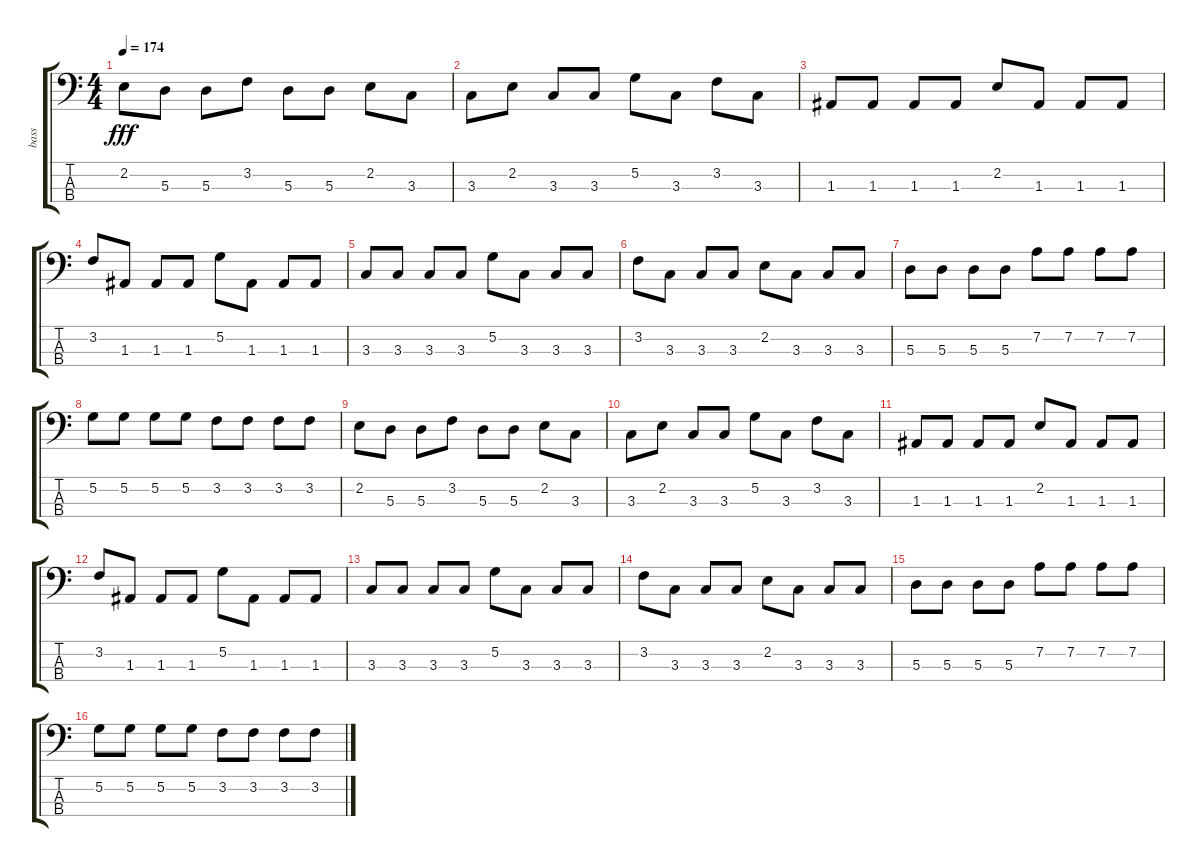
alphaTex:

\track ("bass" "bass") {instrument electricbassfinger}
\staff {score tabs}
\tuning (G2 D2 A1 D1) {hide}
\ts (4 4)
\tempo 174
\clef f4
\ks c
2.2.8{dy fff} 5.3.8 5.3.8 3.2.8 5.3.8 5.3.8 2.2.8 3.3.8 |
3.3.8 2.2.8 3.3.8 3.3.8 5.2.8 3.3.8 3.2.8 3.3.8 |
1.3.8 1.3.8 1.3.8 1.3.8 2.2.8 1.3.8 1.3.8 1.3.8 |
3.2.8 1.3.8 1.3.8 1.3.8 5.2.8 1.3.8 1.3.8 1.3.8 |
3.3.8 3.3.8 3.3.8 3.3.8 5.2.8 3.3.8 3.3.8 3.3.8 |
3.2.8 3.3.8 3.3.8 3.3.8 2.2.8 3.3.8 3.3.8 3.3.8 |
5.3.8 5.3.8 5.3.8 5.3.8 7.2.8 7.2.8 7.2.8 7.2.8 |
5.2.8 5.2.8 5.2.8 5.2.8 3.2.8 3.2.8 3.2.8 3.2.8 |
2.2.8 5.3.8 5.3.8 3.2.8 5.3.8 5.3.8 2.2.8 3.3.8 |
3.3.8 2.2.8 3.3.8 3.3.8 5.2.8 3.3.8 3.2.8 3.3.8 |
1.3.8 1.3.8 1.3.8 1.3.8 2.2.8 1.3.8 1.3.8 1.3.8 |
3.2.8 1.3.8 1.3.8 1.3.8 5.2.8 1.3.8 1.3.8 1.3.8 |
3.3.8 3.3.8 3.3.8 3.3.8 5.2.8 3.3.8 3.3.8 3.3.8 |
3.2.8 3.3.8 3.3.8 3.3.8 2.2.8 3.3.8 3.3.8 3.3.8 |
5.3.8 5.3.8 5.3.8 5.3.8 7.2.8 7.2.8 7.2.8 7.2.8 |
5.2.8 5.2.8 5.2.8 5.2.8 3.2.8 3.2.8 3.2.8 3.2.8
